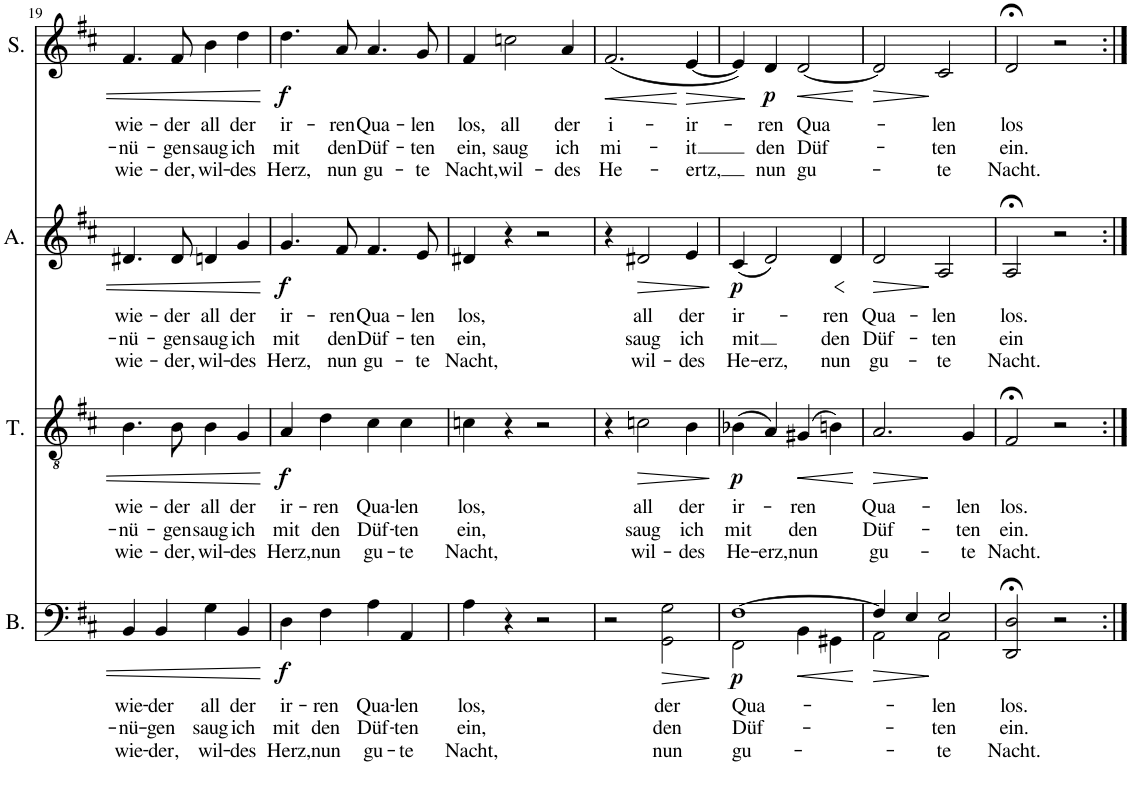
**kern	**text	**text	**text	**dynam	**kern	**text	**text	**text	**dynam	**kern	**text	**text	**text	**dynam	**kern	**text	**text	**text	**dynam
*part4	*part4	*part4	*part4	*part4	*part3	*part3	*part3	*part3	*part3	*part2	*part2	*part2	*part2	*part2	*part1	*part1	*part1	*part1	*part1
*staff4	*staff4	*staff4	*staff4	*staff4	*staff3	*staff3	*staff3	*staff3	*staff3	*staff2	*staff2	*staff2	*staff2	*staff2	*staff1	*staff1	*staff1	*staff1	*staff1
*I"B.	*	*	*	*	*I"T.	*	*	*	*	*I"A.	*	*	*	*	*I"S.	*	*	*	*
*I'B.	*	*	*	*	*I'T.	*	*	*	*	*I'A.	*	*	*	*	*I'S.	*	*	*	*
!!LO:PB:g=z
*clefF4	*	*	*	*	*clefGv2	*	*	*	*	*clefG2	*	*	*	*	*clefG2	*	*	*	*
*k[f#c#]	*	*	*	*	*k[f#c#]	*	*	*	*	*k[f#c#]	*	*	*	*	*k[f#c#]	*	*	*	*
*M4/4	*	*	*	*	*M4/4	*	*	*	*	*M4/4	*	*	*	*	*M4/4	*	*	*	*
*met(c)	*	*	*	*	*met(c)	*	*	*	*	*met(c)	*	*	*	*	*met(c)	*	*	*	*
=19	=19	=19	=19	=19	=19	=19	=19	=19	=19	=19	=19	=19	=19	=19	=19	=19	=19	=19	=19
!	!LO:LY:b	!LO:LY:b	!LO:LY:b	!	!	!LO:LY:b	!LO:LY:b	!LO:LY:b	!	!	!LO:LY:b	!LO:LY:b	!LO:LY:b	!	!	!LO:LY:b	!LO:LY:b	!LO:LY:b	!
4BB/	wie-	-nü-	wie-	.	4.B\	wie-	-nü-	wie-	.	4.d#X/	wie-	-nü-	wie-	.	4.f#/	wie-	-nü-	wie-	.
!	!LO:LY:b	!LO:LY:b	!LO:LY:b	!	!	!	!	!	!	!	!	!	!	!	!	!	!	!	!
4BB/	-der	-gen	-der,	.	.	.	.	.	.	.	.	.	.	.	.	.	.	.	.
!	!	!	!	!	!	!LO:LY:b	!LO:LY:b	!LO:LY:b	!	!	!LO:LY:b	!LO:LY:b	!LO:LY:b	!	!	!LO:LY:b	!LO:LY:b	!LO:LY:b	!
.	.	.	.	.	8B\	-der	-gen	-der,	.	8d#/	-der	-gen	-der,	.	8f#/	-der	-gen	-der,	.
!	!LO:LY:b	!LO:LY:b	!LO:LY:b	!	!	!LO:LY:b	!LO:LY:b	!LO:LY:b	!	!	!LO:LY:b	!LO:LY:b	!LO:LY:b	!	!	!LO:LY:b	!LO:LY:b	!LO:LY:b	!
4G\	all	saug	wil-	.	4B\	all	saug	wil-	.	4dn/	all	saug	wil-	.	4b\	all	saug	wil-	.
!	!LO:LY:b	!LO:LY:b	!LO:LY:b	!	!	!LO:LY:b	!LO:LY:b	!LO:LY:b	!	!	!LO:LY:b	!LO:LY:b	!LO:LY:b	!	!	!LO:LY:b	!LO:LY:b	!LO:LY:b	!
4BB/	der	ich	-des	.	4G/	der	ich	-des	.	4g/	der	ich	-des	.	4dd\	der	ich	-des	.
=20	=20	=20	=20	=20	=20	=20	=20	=20	=20	=20	=20	=20	=20	=20	=20	=20	=20	=20	=20
!	!LO:LY:b	!LO:LY:b	!LO:LY:b	!LO:DY:b	!	!LO:LY:b	!LO:LY:b	!LO:LY:b	!LO:DY:b	!	!LO:LY:b	!LO:LY:b	!LO:LY:b	!LO:DY:b	!	!LO:LY:b	!LO:LY:b	!LO:LY:b	!LO:DY:b
4D\	ir-	mit	Herz,	f	4A/	ir-	mit	Herz,	f	4.g/	ir-	mit	Herz,	f	4.dd\	ir-	mit	Herz,	f
!	!LO:LY:b	!LO:LY:b	!LO:LY:b	!	!	!LO:LY:b	!LO:LY:b	!LO:LY:b	!	!	!	!	!	!	!	!	!	!	!
4F#\	-ren	den	nun	.	4d\	-ren	den	nun	.	.	.	.	.	.	.	.	.	.	.
!	!	!	!	!	!	!	!	!	!	!	!LO:LY:b	!LO:LY:b	!LO:LY:b	!	!	!LO:LY:b	!LO:LY:b	!LO:LY:b	!
.	.	.	.	.	.	.	.	.	.	8f#/	-ren	den	nun	.	8a/	-ren	den	nun	.
!	!LO:LY:b	!LO:LY:b	!LO:LY:b	!	!	!LO:LY:b	!LO:LY:b	!LO:LY:b	!	!	!LO:LY:b	!LO:LY:b	!LO:LY:b	!	!	!LO:LY:b	!LO:LY:b	!LO:LY:b	!
4A\	Qua-	Düf-	gu-	.	4c#\	Qua-	Düf-	gu-	.	4.f#/	Qua-	Düf-	gu-	.	4.a/	Qua-	Düf-	gu-	.
!	!LO:LY:b	!LO:LY:b	!LO:LY:b	!	!	!LO:LY:b	!LO:LY:b	!LO:LY:b	!	!	!	!	!	!	!	!	!	!	!
4AA/	-len	-ten	-te	.	4c#\	-len	-ten	-te	.	.	.	.	.	.	.	.	.	.	.
!	!	!	!	!	!	!	!	!	!	!	!LO:LY:b	!LO:LY:b	!LO:LY:b	!	!	!LO:LY:b	!LO:LY:b	!LO:LY:b	!
.	.	.	.	.	.	.	.	.	.	8e/	-len	-ten	-te	.	8g/	-len	-ten	-te	.
=21	=21	=21	=21	=21	=21	=21	=21	=21	=21	=21	=21	=21	=21	=21	=21	=21	=21	=21	=21
!	!LO:LY:b	!LO:LY:b	!LO:LY:b	!	!	!LO:LY:b	!LO:LY:b	!LO:LY:b	!	!	!LO:LY:b	!LO:LY:b	!LO:LY:b	!	!	!LO:LY:b	!LO:LY:b	!LO:LY:b	!
4A\	los,	ein,	Nacht,	.	4cn\	los,	ein,	Nacht,	.	4d#X/	los,	ein,	Nacht,	.	4f#/	los,	ein,	Nacht,	.
!	!	!	!	!	!	!	!	!	!	!	!	!	!	!	!	!LO:LY:b	!LO:LY:b	!LO:LY:b	!
4r	.	.	.	.	4r	.	.	.	.	4r	.	.	.	.	2ccn\	all	saug	wil-	.
2r	.	.	.	.	2r	.	.	.	.	2r	.	.	.	.	.	.	.	.	.
!	!	!	!	!	!	!	!	!	!	!	!	!	!	!	!	!LO:LY:b	!LO:LY:b	!LO:LY:b	!
.	.	.	.	.	.	.	.	.	.	.	.	.	.	.	4a/	der	ich	-des	.
=22	=22	=22	=22	=22	=22	=22	=22	=22	=22	=22	=22	=22	=22	=22	=22	=22	=22	=22	=22
*^	*	*	*	*	*	*	*	*	*	*	*	*	*	*	*	*	*	*	*
!	!	!	!	!	!	!	!	!	!	!	!	!	!	!	!	!	!LO:LY:b	!LO:LY:b	!LO:LY:b	!LO:HP:b
2r	2ryy	.	.	.	.	4r	.	.	.	.	4r	.	.	.	.	(2.f#/	i-	mi-	He-	<
!	!	!	!	!	!	!	!LO:LY:b	!LO:LY:b	!LO:LY:b	!LO:HP:b	!	!LO:LY:b	!LO:LY:b	!LO:LY:b	!LO:HP:b	!	!	!	!	!
.	.	.	.	.	.	2cn\	all	saug	wil-	>	2d#X/	all	saug	wil-	>	.	.	.	.	.
!	!	!LO:LY:b	!LO:LY:b	!LO:LY:b	!LO:HP:b	!	!	!	!	!	!	!	!	!	!	!	!	!	!	!
2G\	2GG\	der	den	nun	>	.	.	.	.	.	.	.	.	.	.	.	.	.	.	.
!	!	!	!	!	!	!	!LO:LY:b	!LO:LY:b	!LO:LY:b	!	!	!LO:LY:b	!LO:LY:b	!LO:LY:b	!	!	!LO:LY:b	!LO:LY:b	!LO:LY:b	!LO:HP:n=1:b
.	.	.	.	.	.	4B\	der	ich	-des	.	4e/	der	ich	-des	.	[4e/	-ir-	-it	-ertz,	[ >
*v	*v	*	*	*	*	*	*	*	*	*	*	*	*	*	*	*	*	*	*	*
.	.	.	.	]	.	.	.	.	]	.	.	.	.	]	.	.	.	.	]
=23	=23	=23	=23	=23	=23	=23	=23	=23	=23	=23	=23	=23	=23	=23	=23	=23	=23	=23	=23
!	!LO:LY:b	!LO:LY:b	!LO:LY:b	!LO:DY:b	!	!LO:LY:b	!LO:LY:b	!LO:LY:b	!LO:DY:b	!	!LO:LY:b	!LO:LY:b	!LO:LY:b	!LO:DY:b	!	!	!	!	!
*^	*	*	*	*	*	*	*	*	*	*	*	*	*	*	*	*	*	*	*
[1F#	2FF#\	Qua-	Düf-	gu-	p	(4B-X\	ir-	mit	He-	p	(4c#/	ir-	-mit	He-	p	4e/])	.	.	.	.
!	!	!	!	!	!	!	!	!	!LO:LY:b	!	!	!	!	!LO:LY:b	!LO:HP:b	!	!LO:LY:b	!LO:LY:b	!LO:LY:b	!LO:DY:b
.	.	.	.	.	.	4A/)	.	.	-erz,	.	2d/)	.	.	-erz,	<	4d/	-ren	den	nun	p
!	!	!	!	!	!LO:HP:b	!	!LO:LY:b	!LO:LY:b	!LO:LY:b	!LO:HP:b	!	!	!	!	!	!	!LO:LY:b	!LO:LY:b	!LO:LY:b	!LO:HP:b
.	4BB\	.	.	.	<	(4G#X/	-ren	den	nun	<	.	.	.	.	.	[2d/	Qua-	Düf-	gu-	<
!	!	!	!	!	!	!	!	!	!	!	!	!LO:LY:b	!LO:LY:b	!LO:LY:b	!	!	!	!	!	!
.	4GG#X\	.	.	.	.	4Bn\)	.	.	.	.	4d/	-ren	den	nun	.	.	.	.	.	.
*v	*v	*	*	*	*	*	*	*	*	*	*	*	*	*	*	*	*	*	*	*
.	.	.	.	.	.	.	.	.	[	.	.	.	.	[	.	.	.	.	[
=24	=24	=24	=24	=24	=24	=24	=24	=24	=24	=24	=24	=24	=24	=24	=24	=24	=24	=24	=24
*^	*	*	*	*	*	*	*	*	*	*	*	*	*	*	*	*	*	*	*
!	!	!	!	!	!	!	!LO:LY:b	!LO:LY:b	!LO:LY:b	!LO:HP:b	!	!LO:LY:b	!LO:LY:b	!LO:LY:b	!LO:HP:b	!	!	!	!	!LO:HP:b
4F#/]	2AA\	.	.	.	.	2.A/	Qua-	Düf-	gu-	>	2d/	Qua-	Düf-	gu-	>	2d/]	.	.	.	>
4E/	.	.	.	.	.	.	.	.	.	.	.	.	.	.	.	.	.	.	.	.
!	!	!LO:LY:b	!LO:LY:b	!LO:LY:b	!	!	!	!	!	!	!	!LO:LY:b	!LO:LY:b	!LO:LY:b	!	!	!LO:LY:b	!LO:LY:b	!LO:LY:b	!
2E/	2AA\	-len	-ten	-te	[	.	.	.	.	.	2A/	-len	-ten	-te	]	2c#/	-len	-ten	-te	]
!	!	!	!	!	!	!	!LO:LY:b	!LO:LY:b	!LO:LY:b	!	!	!	!	!	!	!	!	!	!	!
.	.	.	.	.	.	4G/	-len	-ten	-te	]	.	.	.	.	.	.	.	.	.	.
*v	*v	*	*	*	*	*	*	*	*	*	*	*	*	*	*	*	*	*	*	*
=25	=25	=25	=25	=25	=25	=25	=25	=25	=25	=25	=25	=25	=25	=25	=25	=25	=25	=25	=25
!	!LO:LY:b	!LO:LY:b	!LO:LY:b	!	!	!LO:LY:b	!LO:LY:b	!LO:LY:b	!	!	!LO:LY:b	!LO:LY:b	!LO:LY:b	!	!	!LO:LY:b	!LO:LY:b	!LO:LY:b	!
2DD/;< 2D/;<	los.	ein.	Nacht.	.	2F#;</	los.	ein.	Nacht.	.	2A;</	los.	ein	Nacht.	.	2d;</	los	ein.	Nacht.	.
2r	.	.	.	.	2r	.	.	.	.	2r	.	.	.	.	2r	.	.	.	.
=:|!	=:|!	=:|!	=:|!	=:|!	=:|!	=:|!	=:|!	=:|!	=:|!	=:|!	=:|!	=:|!	=:|!	=:|!	=:|!	=:|!	=:|!	=:|!	=:|!
*-	*-	*-	*-	*-	*-	*-	*-	*-	*-	*-	*-	*-	*-	*-	*-	*-	*-	*-	*-
